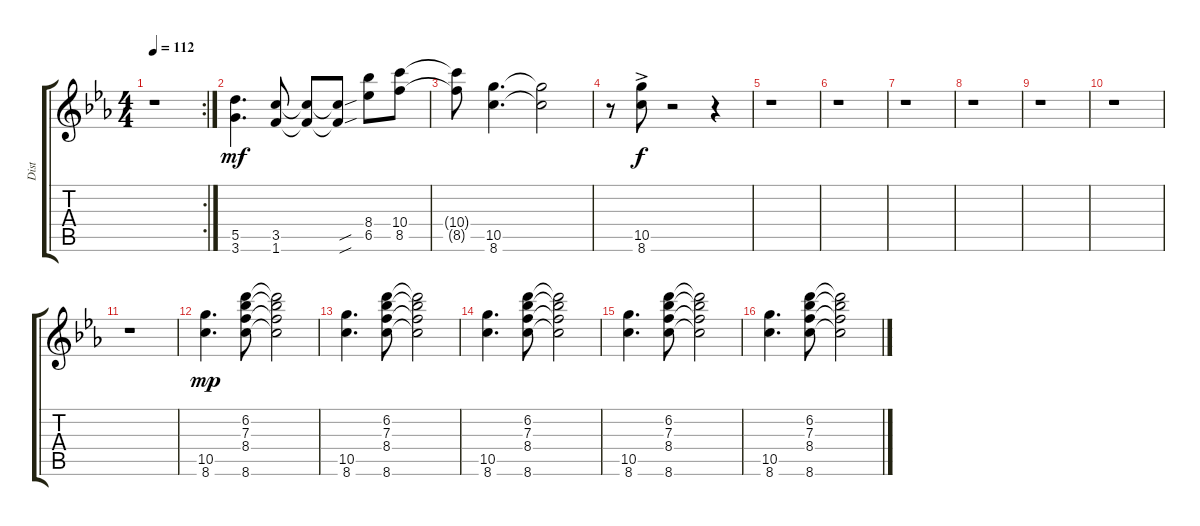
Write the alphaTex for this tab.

\track ("Dist" "Dist") {instrument distortionguitar}
\staff {score tabs}
\tuning (E4 B3 G4 D4 A3 E3) {hide}
\rc 2
\ts (4 4)
\tempo 112
\clef g2
\ks eb
r.1{dy mf} |
(5.5 3.6).4{d} (3.5 1.6).8 (3.5{t} 1.6{t}).8 (3.5{sou t} 1.6{sou t}).8 (8.4 6.5).8 (10.4 8.5).8 |
(10.4{t} 8.5{t}).8 (10.5 8.6).4{d} (10.5{t} 8.6{t}).2 |
r.8 (10.5{ac} 8.6{ac}).8{dy f} r.2 r.4 |
r.1 |
r.1 |
r.1 |
r.1 |
r.1 |
r.1 |
r.1 |
(10.5 8.6).4{d dy mp} (6.2 7.3 8.4 8.6).8 (6.2{t} 7.3{t} 8.4{t} 8.6{t}).2 |
(10.5 8.6).4{d} (6.2 7.3 8.4 8.6).8 (6.2{t} 7.3{t} 8.4{t} 8.6{t}).2 |
(10.5 8.6).4{d} (6.2 7.3 8.4 8.6).8 (6.2{t} 7.3{t} 8.4{t} 8.6{t}).2 |
(10.5 8.6).4{d} (6.2 7.3 8.4 8.6).8 (6.2{t} 7.3{t} 8.4{t} 8.6{t}).2 |
(10.5 8.6).4{d} (6.2 7.3 8.4 8.6).8 (6.2{t} 7.3{t} 8.4{t} 8.6{t}).2
